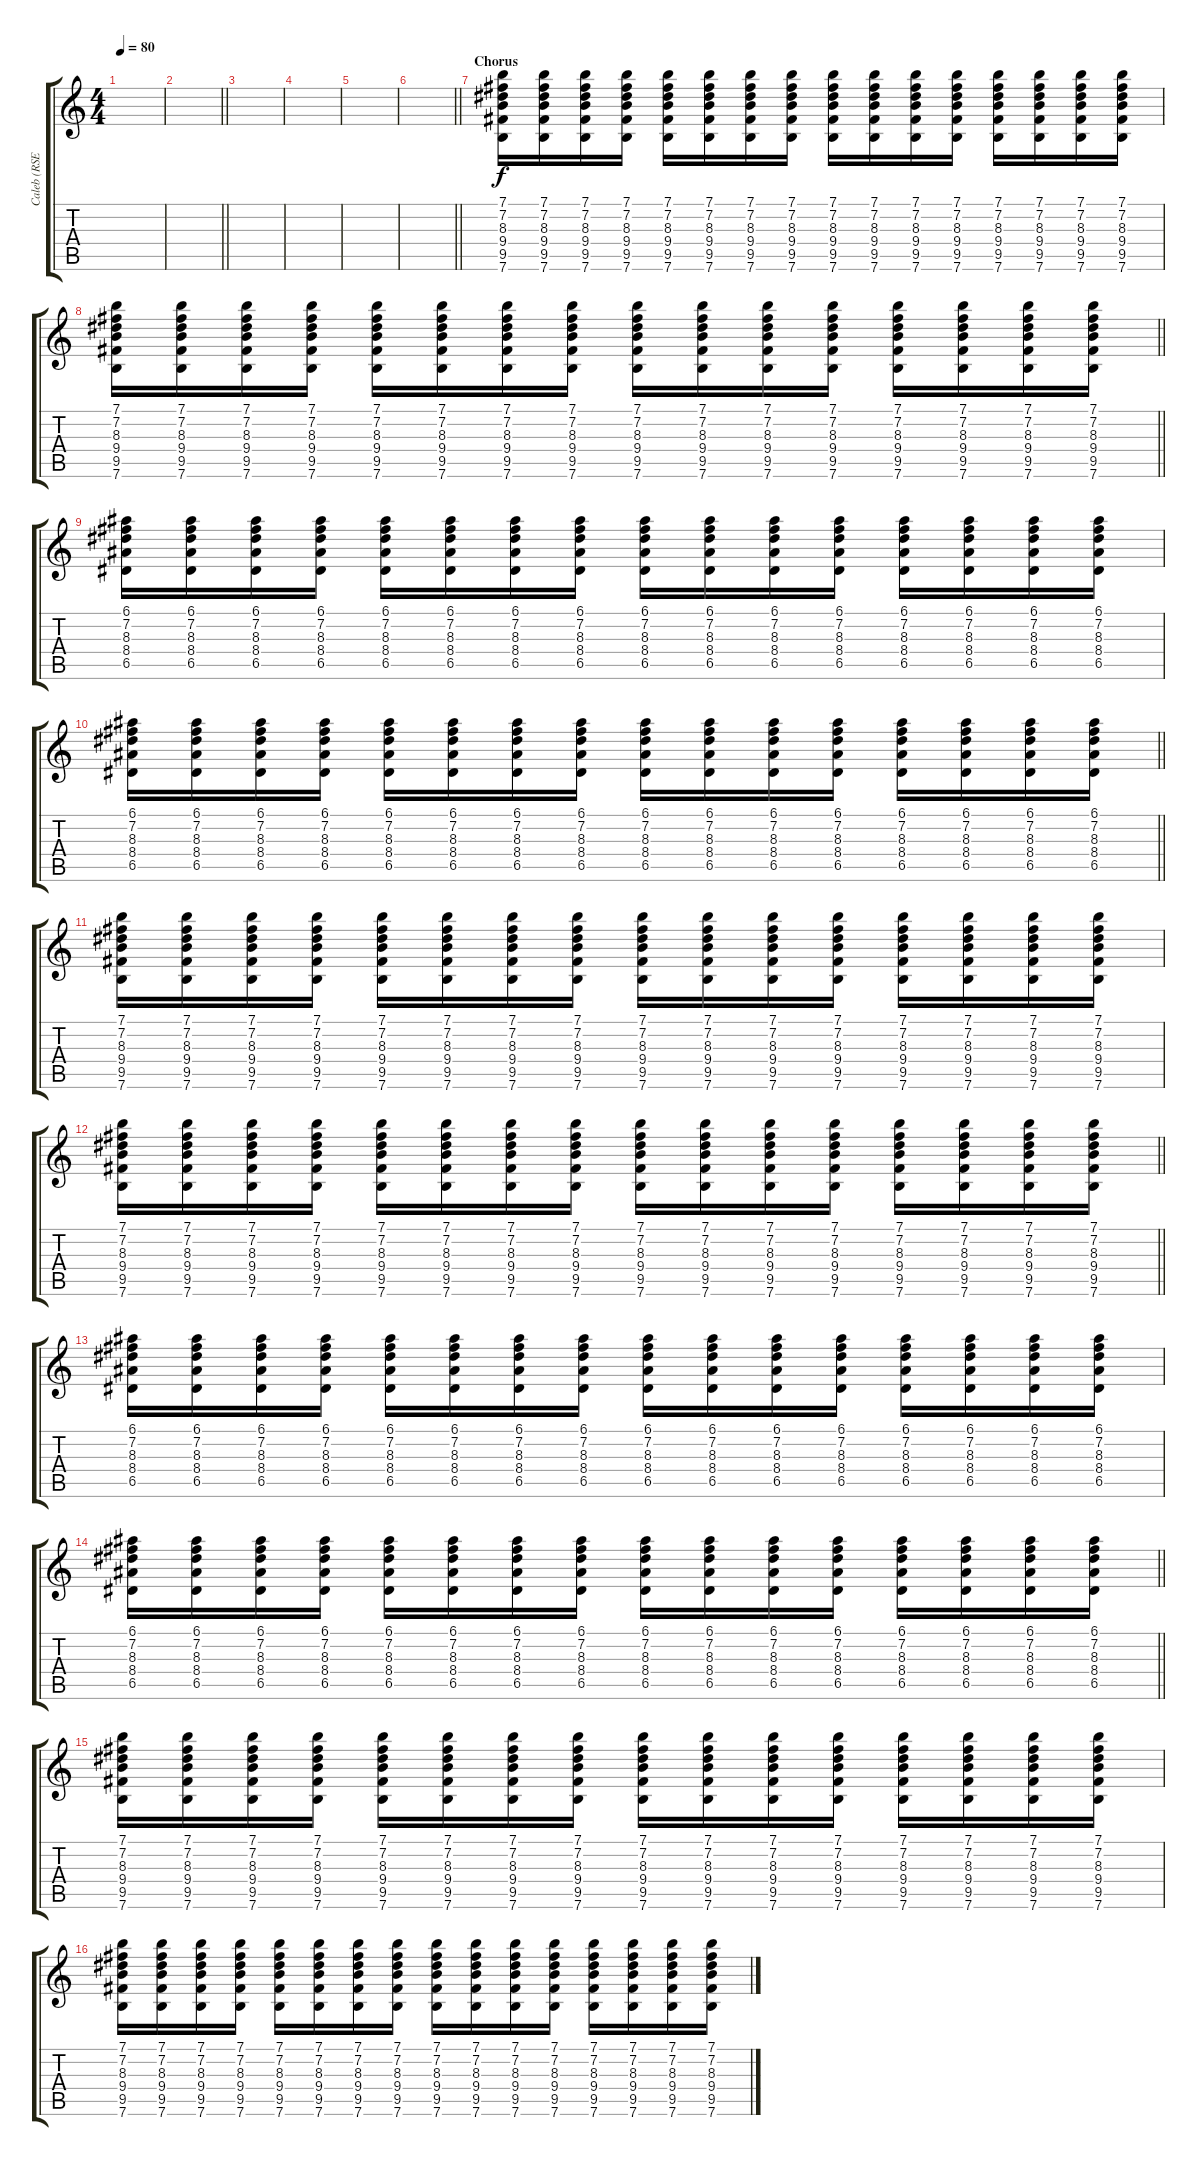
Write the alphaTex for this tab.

\track ("Caleb (RSE)" "Caleb (RSE") {instrument overdrivenguitar}
\staff {score tabs}
\tuning (E4 B3 G3 D3 A2 E2) {hide}
\ts (4 4)
\tempo 80
\clef g2
\ks c
|
\barLineRight lightlight
|
|
|
|
\barLineRight lightlight
|
\section ("" "Chorus")
(7.1 7.2 8.3 9.4 9.5 7.6).16 (7.1 7.2 8.3 9.4 9.5 7.6).16 (7.1 7.2 8.3 9.4 9.5 7.6).16 (7.1 7.2 8.3 9.4 9.5 7.6).16 (7.1 7.2 8.3 9.4 9.5 7.6).16 (7.1 7.2 8.3 9.4 9.5 7.6).16 (7.1 7.2 8.3 9.4 9.5 7.6).16 (7.1 7.2 8.3 9.4 9.5 7.6).16 (7.1 7.2 8.3 9.4 9.5 7.6).16 (7.1 7.2 8.3 9.4 9.5 7.6).16 (7.1 7.2 8.3 9.4 9.5 7.6).16 (7.1 7.2 8.3 9.4 9.5 7.6).16 (7.1 7.2 8.3 9.4 9.5 7.6).16 (7.1 7.2 8.3 9.4 9.5 7.6).16 (7.1 7.2 8.3 9.4 9.5 7.6).16 (7.1 7.2 8.3 9.4 9.5 7.6).16 |
\barLineRight lightlight
(7.1 7.2 8.3 9.4 9.5 7.6).16 (7.1 7.2 8.3 9.4 9.5 7.6).16 (7.1 7.2 8.3 9.4 9.5 7.6).16 (7.1 7.2 8.3 9.4 9.5 7.6).16 (7.1 7.2 8.3 9.4 9.5 7.6).16 (7.1 7.2 8.3 9.4 9.5 7.6).16 (7.1 7.2 8.3 9.4 9.5 7.6).16 (7.1 7.2 8.3 9.4 9.5 7.6).16 (7.1 7.2 8.3 9.4 9.5 7.6).16 (7.1 7.2 8.3 9.4 9.5 7.6).16 (7.1 7.2 8.3 9.4 9.5 7.6).16 (7.1 7.2 8.3 9.4 9.5 7.6).16 (7.1 7.2 8.3 9.4 9.5 7.6).16 (7.1 7.2 8.3 9.4 9.5 7.6).16 (7.1 7.2 8.3 9.4 9.5 7.6).16 (7.1 7.2 8.3 9.4 9.5 7.6).16 |
(6.1 7.2 8.3 8.4 6.5).16 (6.1 7.2 8.3 8.4 6.5).16 (6.1 7.2 8.3 8.4 6.5).16 (6.1 7.2 8.3 8.4 6.5).16 (6.1 7.2 8.3 8.4 6.5).16 (6.1 7.2 8.3 8.4 6.5).16 (6.1 7.2 8.3 8.4 6.5).16 (6.1 7.2 8.3 8.4 6.5).16 (6.1 7.2 8.3 8.4 6.5).16 (6.1 7.2 8.3 8.4 6.5).16 (6.1 7.2 8.3 8.4 6.5).16 (6.1 7.2 8.3 8.4 6.5).16 (6.1 7.2 8.3 8.4 6.5).16 (6.1 7.2 8.3 8.4 6.5).16 (6.1 7.2 8.3 8.4 6.5).16 (6.1 7.2 8.3 8.4 6.5).16 |
\barLineRight lightlight
(6.1 7.2 8.3 8.4 6.5).16 (6.1 7.2 8.3 8.4 6.5).16 (6.1 7.2 8.3 8.4 6.5).16 (6.1 7.2 8.3 8.4 6.5).16 (6.1 7.2 8.3 8.4 6.5).16 (6.1 7.2 8.3 8.4 6.5).16 (6.1 7.2 8.3 8.4 6.5).16 (6.1 7.2 8.3 8.4 6.5).16 (6.1 7.2 8.3 8.4 6.5).16 (6.1 7.2 8.3 8.4 6.5).16 (6.1 7.2 8.3 8.4 6.5).16 (6.1 7.2 8.3 8.4 6.5).16 (6.1 7.2 8.3 8.4 6.5).16 (6.1 7.2 8.3 8.4 6.5).16 (6.1 7.2 8.3 8.4 6.5).16 (6.1 7.2 8.3 8.4 6.5).16 |
(7.1 7.2 8.3 9.4 9.5 7.6).16 (7.1 7.2 8.3 9.4 9.5 7.6).16 (7.1 7.2 8.3 9.4 9.5 7.6).16 (7.1 7.2 8.3 9.4 9.5 7.6).16 (7.1 7.2 8.3 9.4 9.5 7.6).16 (7.1 7.2 8.3 9.4 9.5 7.6).16 (7.1 7.2 8.3 9.4 9.5 7.6).16 (7.1 7.2 8.3 9.4 9.5 7.6).16 (7.1 7.2 8.3 9.4 9.5 7.6).16 (7.1 7.2 8.3 9.4 9.5 7.6).16 (7.1 7.2 8.3 9.4 9.5 7.6).16 (7.1 7.2 8.3 9.4 9.5 7.6).16 (7.1 7.2 8.3 9.4 9.5 7.6).16 (7.1 7.2 8.3 9.4 9.5 7.6).16 (7.1 7.2 8.3 9.4 9.5 7.6).16 (7.1 7.2 8.3 9.4 9.5 7.6).16 |
\barLineRight lightlight
(7.1 7.2 8.3 9.4 9.5 7.6).16 (7.1 7.2 8.3 9.4 9.5 7.6).16 (7.1 7.2 8.3 9.4 9.5 7.6).16 (7.1 7.2 8.3 9.4 9.5 7.6).16 (7.1 7.2 8.3 9.4 9.5 7.6).16 (7.1 7.2 8.3 9.4 9.5 7.6).16 (7.1 7.2 8.3 9.4 9.5 7.6).16 (7.1 7.2 8.3 9.4 9.5 7.6).16 (7.1 7.2 8.3 9.4 9.5 7.6).16 (7.1 7.2 8.3 9.4 9.5 7.6).16 (7.1 7.2 8.3 9.4 9.5 7.6).16 (7.1 7.2 8.3 9.4 9.5 7.6).16 (7.1 7.2 8.3 9.4 9.5 7.6).16 (7.1 7.2 8.3 9.4 9.5 7.6).16 (7.1 7.2 8.3 9.4 9.5 7.6).16 (7.1 7.2 8.3 9.4 9.5 7.6).16 |
(6.1 7.2 8.3 8.4 6.5).16 (6.1 7.2 8.3 8.4 6.5).16 (6.1 7.2 8.3 8.4 6.5).16 (6.1 7.2 8.3 8.4 6.5).16 (6.1 7.2 8.3 8.4 6.5).16 (6.1 7.2 8.3 8.4 6.5).16 (6.1 7.2 8.3 8.4 6.5).16 (6.1 7.2 8.3 8.4 6.5).16 (6.1 7.2 8.3 8.4 6.5).16 (6.1 7.2 8.3 8.4 6.5).16 (6.1 7.2 8.3 8.4 6.5).16 (6.1 7.2 8.3 8.4 6.5).16 (6.1 7.2 8.3 8.4 6.5).16 (6.1 7.2 8.3 8.4 6.5).16 (6.1 7.2 8.3 8.4 6.5).16 (6.1 7.2 8.3 8.4 6.5).16 |
\barLineRight lightlight
(6.1 7.2 8.3 8.4 6.5).16 (6.1 7.2 8.3 8.4 6.5).16 (6.1 7.2 8.3 8.4 6.5).16 (6.1 7.2 8.3 8.4 6.5).16 (6.1 7.2 8.3 8.4 6.5).16 (6.1 7.2 8.3 8.4 6.5).16 (6.1 7.2 8.3 8.4 6.5).16 (6.1 7.2 8.3 8.4 6.5).16 (6.1 7.2 8.3 8.4 6.5).16 (6.1 7.2 8.3 8.4 6.5).16 (6.1 7.2 8.3 8.4 6.5).16 (6.1 7.2 8.3 8.4 6.5).16 (6.1 7.2 8.3 8.4 6.5).16 (6.1 7.2 8.3 8.4 6.5).16 (6.1 7.2 8.3 8.4 6.5).16 (6.1 7.2 8.3 8.4 6.5).16 |
\section ("" "")
(7.1 7.2 8.3 9.4 9.5 7.6).16 (7.1 7.2 8.3 9.4 9.5 7.6).16 (7.1 7.2 8.3 9.4 9.5 7.6).16 (7.1 7.2 8.3 9.4 9.5 7.6).16 (7.1 7.2 8.3 9.4 9.5 7.6).16 (7.1 7.2 8.3 9.4 9.5 7.6).16 (7.1 7.2 8.3 9.4 9.5 7.6).16 (7.1 7.2 8.3 9.4 9.5 7.6).16 (7.1 7.2 8.3 9.4 9.5 7.6).16 (7.1 7.2 8.3 9.4 9.5 7.6).16 (7.1 7.2 8.3 9.4 9.5 7.6).16 (7.1 7.2 8.3 9.4 9.5 7.6).16 (7.1 7.2 8.3 9.4 9.5 7.6).16 (7.1 7.2 8.3 9.4 9.5 7.6).16 (7.1 7.2 8.3 9.4 9.5 7.6).16 (7.1 7.2 8.3 9.4 9.5 7.6).16 |
(7.1 7.2 8.3 9.4 9.5 7.6).16 (7.1 7.2 8.3 9.4 9.5 7.6).16 (7.1 7.2 8.3 9.4 9.5 7.6).16 (7.1 7.2 8.3 9.4 9.5 7.6).16 (7.1 7.2 8.3 9.4 9.5 7.6).16 (7.1 7.2 8.3 9.4 9.5 7.6).16 (7.1 7.2 8.3 9.4 9.5 7.6).16 (7.1 7.2 8.3 9.4 9.5 7.6).16 (7.1 7.2 8.3 9.4 9.5 7.6).16 (7.1 7.2 8.3 9.4 9.5 7.6).16 (7.1 7.2 8.3 9.4 9.5 7.6).16 (7.1 7.2 8.3 9.4 9.5 7.6).16 (7.1 7.2 8.3 9.4 9.5 7.6).16 (7.1 7.2 8.3 9.4 9.5 7.6).16 (7.1 7.2 8.3 9.4 9.5 7.6).16 (7.1 7.2 8.3 9.4 9.5 7.6).16
